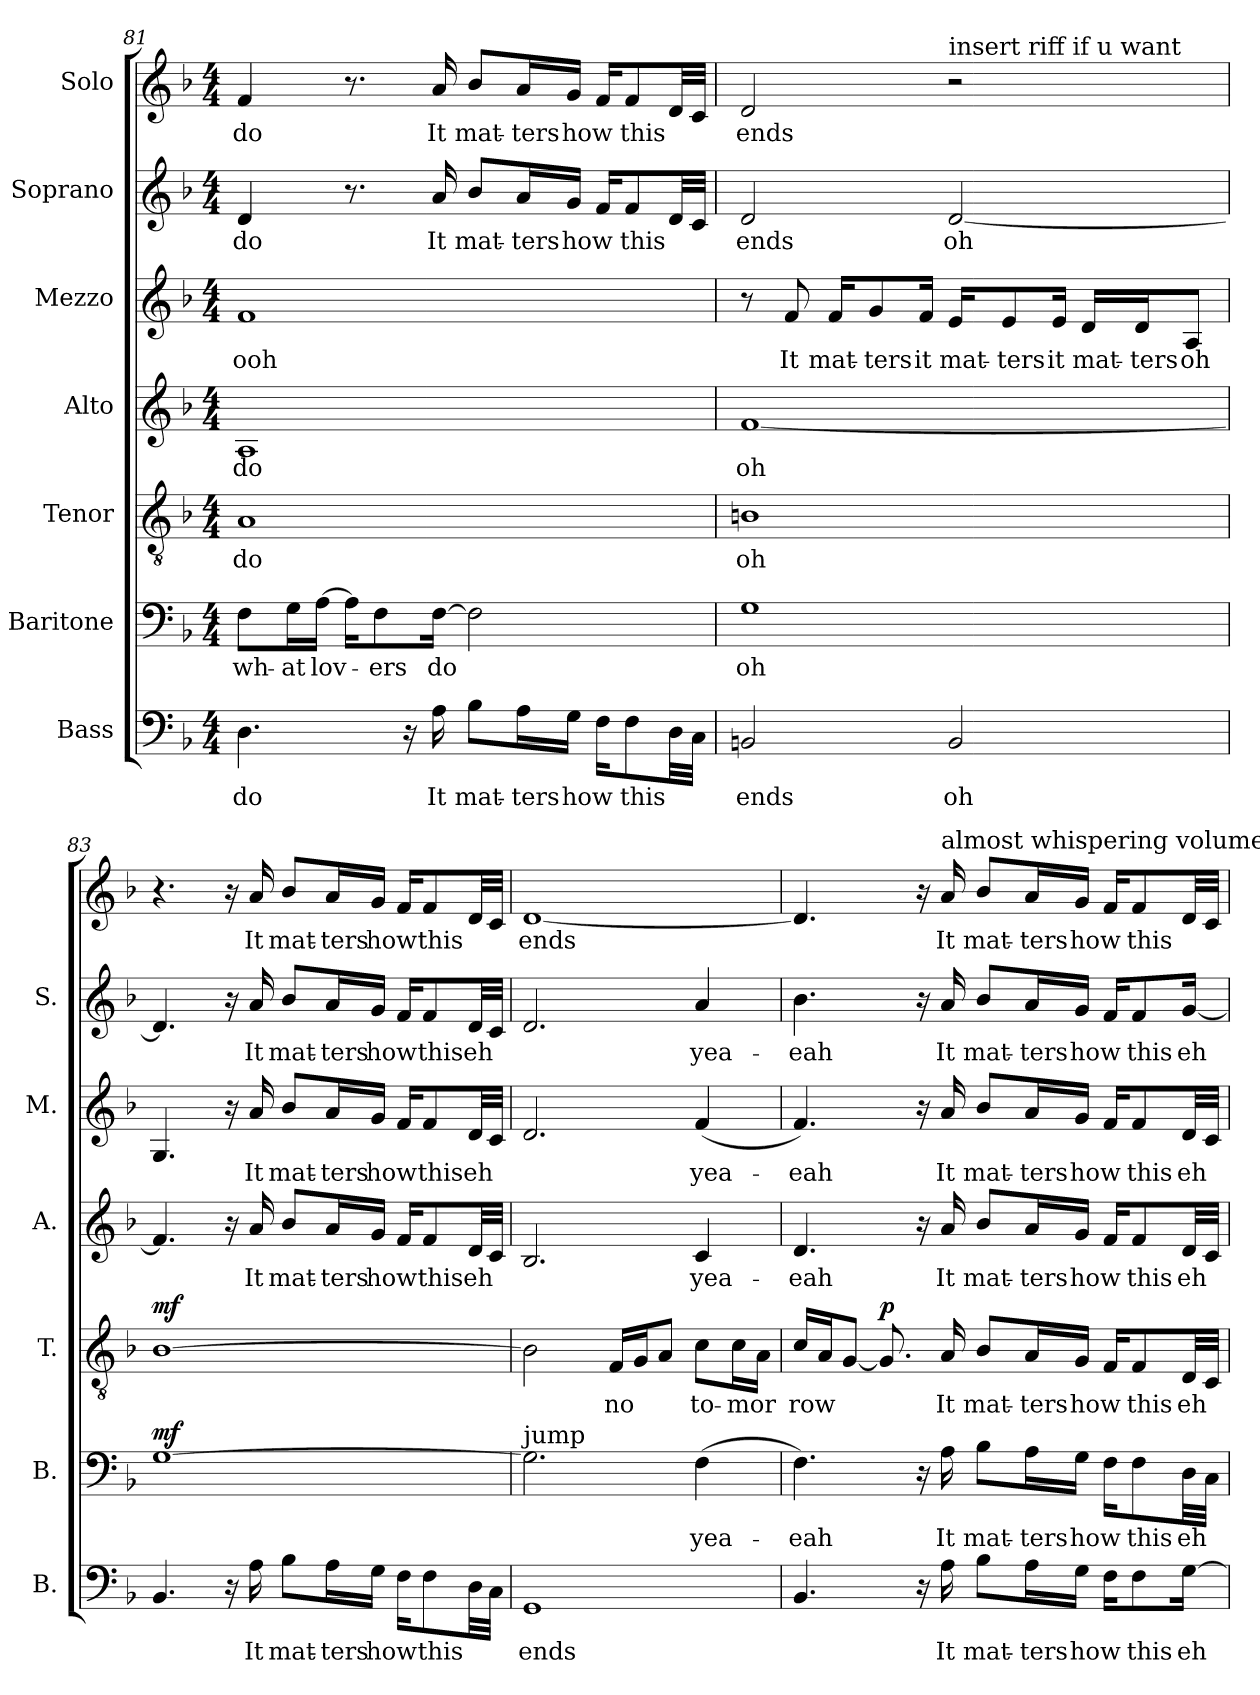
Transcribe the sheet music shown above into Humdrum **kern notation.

**kern	**text	**kern	**text	**dynam	**kern	**text	**dynam	**kern	**text	**kern	**text	**kern	**text	**kern	**text
*part7	*part7	*part6	*part6	*part6	*part5	*part5	*part5	*part4	*part4	*part3	*part3	*part2	*part2	*part1	*part1
*staff7	*staff7	*staff6	*staff6	*staff6	*staff5	*staff5	*staff5	*staff4	*staff4	*staff3	*staff3	*staff2	*staff2	*staff1	*staff1
*I"Bass	*	*I"Baritone	*	*	*I"Tenor	*	*	*I"Alto	*	*I"Mezzo	*	*I"Soprano	*	*I"Solo	*
*I'B.	*	*I'B.	*	*	*I'T.	*	*	*I'A.	*	*I'M.	*	*I'S.	*	*	*
*clefF4	*	*clefF4	*	*	*clefGv2	*	*	*clefG2	*	*clefG2	*	*clefG2	*	*clefG2	*
*k[b-]	*	*k[b-]	*	*	*k[b-]	*	*	*k[b-]	*	*k[b-]	*	*k[b-]	*	*k[b-]	*
*M4/4	*	*M4/4	*	*	*M4/4	*	*	*M4/4	*	*M4/4	*	*M4/4	*	*M4/4	*
=81	=81	=81	=81	=81	=81	=81	=81	=81	=81	=81	=81	=81	=81	=81	=81
4.D\	do	8F\L	wh-	.	1A	do	.	1A	do	1f	ooh	4d/	do	4f/	do
.	.	16G\L	-at	.	.	.	.	.	.	.	.	.	.	.	.
.	.	[16A\JJ	lov-	.	.	.	.	.	.	.	.	.	.	.	.
.	.	16A\KL]	.	.	.	.	.	.	.	.	.	8.r	.	8.r	.
.	.	8F\	-ers	.	.	.	.	.	.	.	.	.	.	.	.
16r	.	.	.	.	.	.	.	.	.	.	.	.	.	.	.
16A\	It	[16F\Jk	do	.	.	.	.	.	.	.	.	16a/	It	16a/	It
8B-\L	mat-	2F\]	.	.	.	.	.	.	.	.	.	8b-/L	mat-	8b-/L	mat-
16A\L	-ters	.	.	.	.	.	.	.	.	.	.	16a/L	-ters	16a/L	-ters
16G\JJ	how	.	.	.	.	.	.	.	.	.	.	16g/JJ	how	16g/JJ	how
16F\KL	.	.	.	.	.	.	.	.	.	.	.	16f/KL	.	16f/KL	.
8F\	this	.	.	.	.	.	.	.	.	.	.	8f/	this	8f/	this
32D\LL	.	.	.	.	.	.	.	.	.	.	.	32d/LL	.	32d/LL	.
32C\JJJ	.	.	.	.	.	.	.	.	.	.	.	32c/JJJ	.	32c/JJJ	.
=82	=82	=82	=82	=82	=82	=82	=82	=82	=82	=82	=82	=82	=82	=82	=82
2BBn/	ends	1G	oh	.	1Bn	oh	.	[1f	oh	8r	.	2d/	ends	2d/	ends
.	.	.	.	.	.	.	.	.	.	8f/	It	.	.	.	.
.	.	.	.	.	.	.	.	.	.	16f/KL	mat-	.	.	.	.
.	.	.	.	.	.	.	.	.	.	8g/	-ters	.	.	.	.
.	.	.	.	.	.	.	.	.	.	16f/Jk	it	.	.	.	.
!	!	!	!	!	!	!	!	!	!	!	!	!	!	!LO:TX:a:t=insert riff if u want	!
2BB/	oh	.	.	.	.	.	.	.	.	16e/KL	mat-	[2d/	oh	2r	.
.	.	.	.	.	.	.	.	.	.	8e/	-ters	.	.	.	.
.	.	.	.	.	.	.	.	.	.	16e/Jk	it	.	.	.	.
.	.	.	.	.	.	.	.	.	.	16d/LL	mat-	.	.	.	.
.	.	.	.	.	.	.	.	.	.	16d/J	-ters	.	.	.	.
.	.	.	.	.	.	.	.	.	.	8A/J	oh	.	.	.	.
!!LO:PB:g=z
=83	=83	=83	=83	=83	=83	=83	=83	=83	=83	=83	=83	=83	=83	=83	=83
!	!	!	!	!LO:DY:b	!	!	!LO:DY:b	!	!	!	!	!	!	!	!
4.BB-/	.	[1G	.	mf	[1B-	.	mf	4.f/]	.	4.G/	.	4.d/]	.	4.r	.
16r	.	.	.	.	.	.	.	16r	.	16r	.	16r	.	16r	.
16A\	It	.	.	.	.	.	.	16a/	It	16a/	It	16a/	It	16a/	It
8B-\L	mat-	.	.	.	.	.	.	8b-/L	mat-	8b-/L	mat-	8b-/L	mat-	8b-/L	mat-
16A\L	-ters	.	.	.	.	.	.	16a/L	-ters	16a/L	-ters	16a/L	-ters	16a/L	-ters
16G\JJ	how	.	.	.	.	.	.	16g/JJ	how	16g/JJ	how	16g/JJ	how	16g/JJ	how
16F\KL	.	.	.	.	.	.	.	16f/KL	.	16f/KL	.	16f/KL	.	16f/KL	.
8F\	this	.	.	.	.	.	.	8f/	this	8f/	this	8f/	this	8f/	this
32D\LL	.	.	.	.	.	.	.	32d/LL	eh	32d/LL	eh	32d/LL	eh	32d/LL	.
32C\JJJ	.	.	.	.	.	.	.	32c/JJJ	.	32c/JJJ	.	32c/JJJ	.	32c/JJJ	.
=84	=84	=84	=84	=84	=84	=84	=84	=84	=84	=84	=84	=84	=84	=84	=84
!	!	!LO:TX:a:t=jump	!	!	!	!	!	!	!	!	!	!	!	!	!
1GG	ends	2.G\]	.	.	2B-\]	.	.	2.B-/	.	2.d/	.	2.d/	.	[1d	ends
.	.	.	.	.	16F/LL	no	.	.	.	.	.	.	.	.	.
.	.	.	.	.	16G/J	.	.	.	.	.	.	.	.	.	.
.	.	.	.	.	8A/J	.	.	.	.	.	.	.	.	.	.
.	.	(4F\	yea-	.	8c\L	to-	.	4c/	yea-	(4f/	yea-	4a/	yea-	.	.
.	.	.	.	.	16c\L	-mor	.	.	.	.	.	.	.	.	.
.	.	.	.	.	16A\JJ	.	.	.	.	.	.	.	.	.	.
=85	=85	=85	=85	=85	=85	=85	=85	=85	=85	=85	=85	=85	=85	=85	=85
4.BB-/	.	4.F\)	-eah	.	16c/LL	row	.	4.d/	-eah	4.f/)	-eah	4.b-\	-eah	4.d/]	.
.	.	.	.	.	16A/J	.	.	.	.	.	.	.	.	.	.
.	.	.	.	.	[8G/J	.	.	.	.	.	.	.	.	.	.
!	!	!	!	!	!	!	!LO:DY:b	!	!	!	!	!	!	!	!
.	.	.	.	.	8.G/]	.	p	.	.	.	.	.	.	.	.
16r	.	16r	.	.	.	.	.	16r	.	16r	.	16r	.	16r	.
!	!	!	!	!	!	!	!	!	!	!	!	!	!	!LO:TX:a:t=almost whispering volume	!
16A\	It	16A\	It	.	16A/	It	.	16a/	It	16a/	It	16a/	It	16a/	It
8B-\L	mat-	8B-\L	mat-	.	8B-/L	mat-	.	8b-/L	mat-	8b-/L	mat-	8b-/L	mat-	8b-/L	mat-
16A\L	-ters	16A\L	-ters	.	16A/L	-ters	.	16a/L	-ters	16a/L	-ters	16a/L	-ters	16a/L	-ters
16G\JJ	how	16G\JJ	how	.	16G/JJ	how	.	16g/JJ	how	16g/JJ	how	16g/JJ	how	16g/JJ	how
16F\KL	.	16F\KL	.	.	16F/KL	.	.	16f/KL	.	16f/KL	.	16f/KL	.	16f/KL	.
8F\	this	8F\	this	.	8F/	this	.	8f/	this	8f/	this	8f/	this	8f/	this
[16G\Jk	eh	32D\LL	eh	.	32D/LL	eh	.	32d/LL	eh	32d/LL	eh	[16g/Jk	eh	32d/LL	.
.	.	32C\JJJ	.	.	32C/JJJ	.	.	32c/JJJ	.	32c/JJJ	.	.	.	32c/JJJ	.
=	=	=	=	=	=	=	=	=	=	=	=	=	=	=	=
*-	*-	*-	*-	*-	*-	*-	*-	*-	*-	*-	*-	*-	*-	*-	*-
